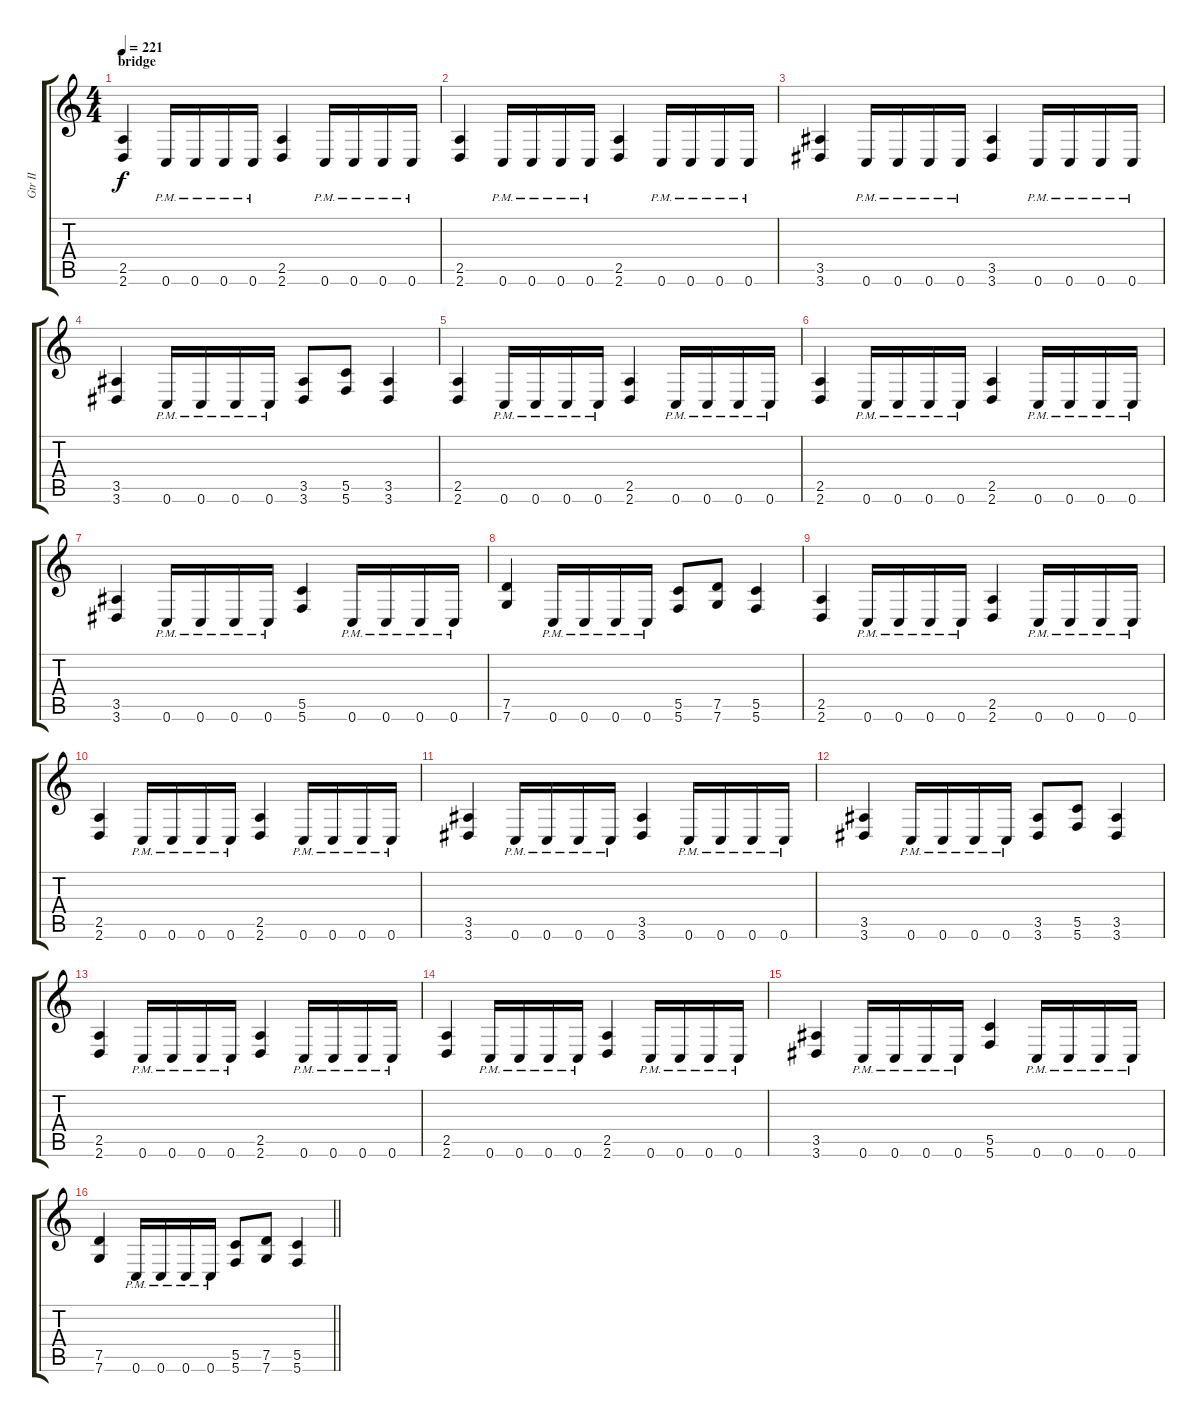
\track ("Gtr II" "Gtr II") {instrument distortionguitar}
\staff {score tabs}
\tuning (D4 A3 F3 C3 G2 C2) {hide}
\ts (4 4)
\section ("" "bridge")
\tempo 221
\clef g2
\ks c
(2.5 2.6).4{dy f} 0.6{pm}.16 0.6{pm}.16 0.6{pm}.16 0.6{pm}.16 (2.5 2.6).4 0.6{pm}.16 0.6{pm}.16 0.6{pm}.16 0.6{pm}.16 |
(2.5 2.6).4 0.6{pm}.16 0.6{pm}.16 0.6{pm}.16 0.6{pm}.16 (2.5 2.6).4 0.6{pm}.16 0.6{pm}.16 0.6{pm}.16 0.6{pm}.16 |
(3.5 3.6).4 0.6{pm}.16 0.6{pm}.16 0.6{pm}.16 0.6{pm}.16 (3.5 3.6).4 0.6{pm}.16 0.6{pm}.16 0.6{pm}.16 0.6{pm}.16 |
(3.5 3.6).4 0.6{pm}.16 0.6{pm}.16 0.6{pm}.16 0.6{pm}.16 (3.5 3.6).8 (5.5 5.6).8 (3.5 3.6).4 |
(2.5 2.6).4 0.6{pm}.16 0.6{pm}.16 0.6{pm}.16 0.6{pm}.16 (2.5 2.6).4 0.6{pm}.16 0.6{pm}.16 0.6{pm}.16 0.6{pm}.16 |
(2.5 2.6).4 0.6{pm}.16 0.6{pm}.16 0.6{pm}.16 0.6{pm}.16 (2.5 2.6).4 0.6{pm}.16 0.6{pm}.16 0.6{pm}.16 0.6{pm}.16 |
(3.5 3.6).4 0.6{pm}.16 0.6{pm}.16 0.6{pm}.16 0.6{pm}.16 (5.5 5.6).4 0.6{pm}.16 0.6{pm}.16 0.6{pm}.16 0.6{pm}.16 |
(7.5 7.6).4 0.6{pm}.16 0.6{pm}.16 0.6{pm}.16 0.6{pm}.16 (5.5 5.6).8 (7.5 7.6).8 (5.5 5.6).4 |
(2.5 2.6).4 0.6{pm}.16 0.6{pm}.16 0.6{pm}.16 0.6{pm}.16 (2.5 2.6).4 0.6{pm}.16 0.6{pm}.16 0.6{pm}.16 0.6{pm}.16 |
(2.5 2.6).4 0.6{pm}.16 0.6{pm}.16 0.6{pm}.16 0.6{pm}.16 (2.5 2.6).4 0.6{pm}.16 0.6{pm}.16 0.6{pm}.16 0.6{pm}.16 |
(3.5 3.6).4 0.6{pm}.16 0.6{pm}.16 0.6{pm}.16 0.6{pm}.16 (3.5 3.6).4 0.6{pm}.16 0.6{pm}.16 0.6{pm}.16 0.6{pm}.16 |
(3.5 3.6).4 0.6{pm}.16 0.6{pm}.16 0.6{pm}.16 0.6{pm}.16 (3.5 3.6).8 (5.5 5.6).8 (3.5 3.6).4 |
(2.5 2.6).4 0.6{pm}.16 0.6{pm}.16 0.6{pm}.16 0.6{pm}.16 (2.5 2.6).4 0.6{pm}.16 0.6{pm}.16 0.6{pm}.16 0.6{pm}.16 |
(2.5 2.6).4 0.6{pm}.16 0.6{pm}.16 0.6{pm}.16 0.6{pm}.16 (2.5 2.6).4 0.6{pm}.16 0.6{pm}.16 0.6{pm}.16 0.6{pm}.16 |
(3.5 3.6).4 0.6{pm}.16 0.6{pm}.16 0.6{pm}.16 0.6{pm}.16 (5.5 5.6).4 0.6{pm}.16 0.6{pm}.16 0.6{pm}.16 0.6{pm}.16 |
\barLineRight lightlight
(7.5 7.6).4 0.6{pm}.16 0.6{pm}.16 0.6{pm}.16 0.6{pm}.16 (5.5 5.6).8 (7.5 7.6).8 (5.5 5.6).4
